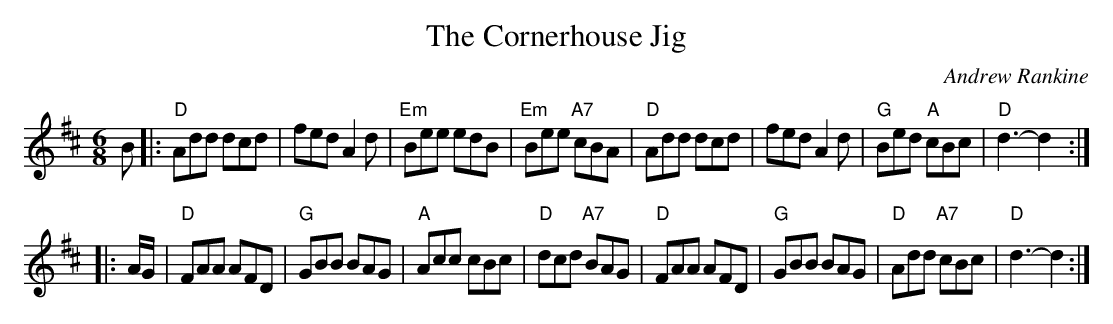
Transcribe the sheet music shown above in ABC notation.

X:1
T:The Cornerhouse Jig
C:Andrew Rankine
M:6/8
K:D
L: 1/8
B|: "D" Add dcd| fed A2 d| "Em" Bee edB| "Em" Bee "A7" cBA| \
  "D" Add dcd| fed A2 d| "G" Bed "A"cBc| "D" d3-d2 :|
|:A/G/ | "D" FAA AFD| "G"GBB BAG| "A"Acc cBc| \
  "D"dcd "A7"BAG|"D"FAA AFD| "G"GBB BAG| "D"Add "A7"cBc|"D"d3-d2:|
